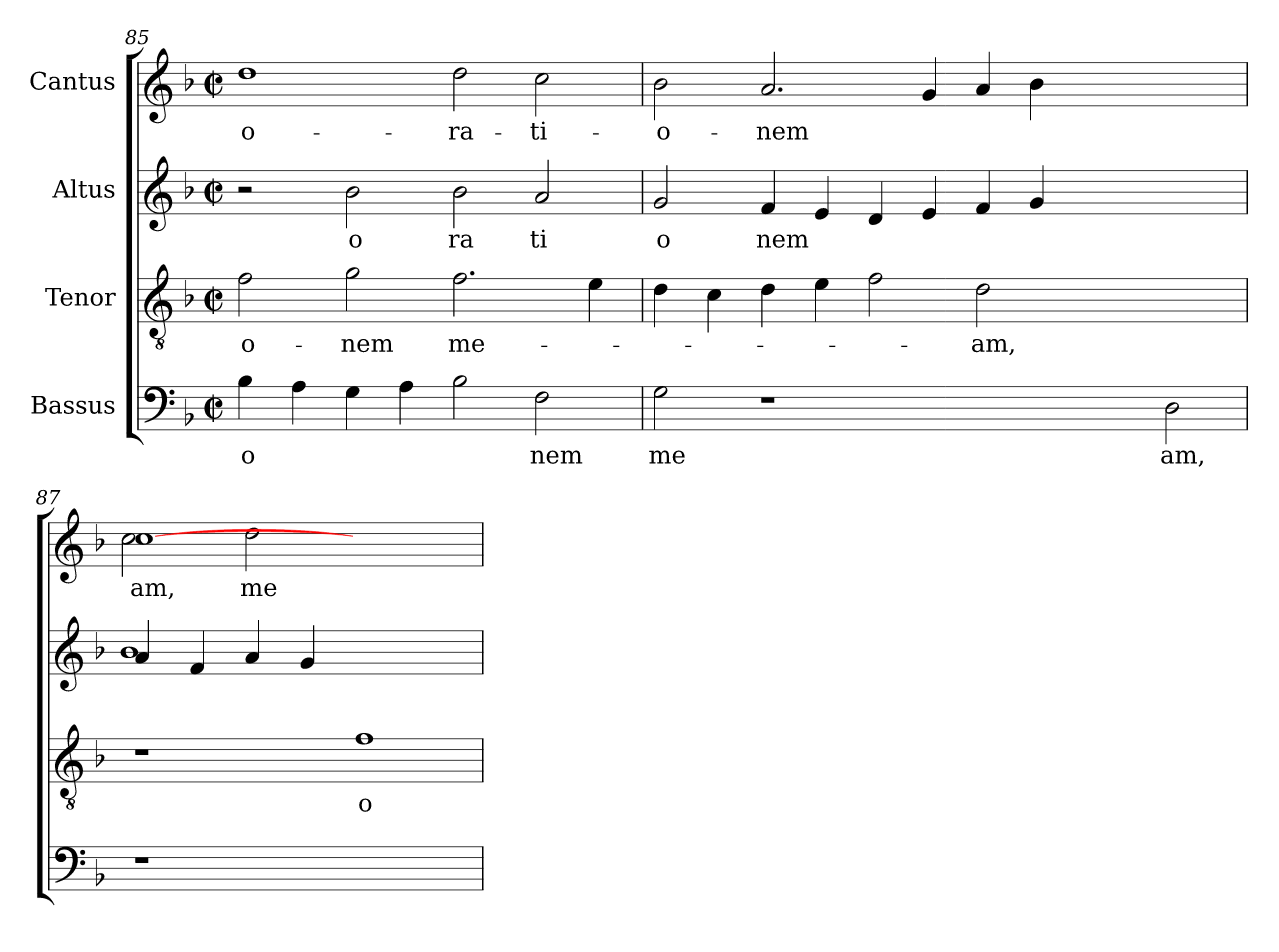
**kern	**text	**kern	**text	**kern	**text	**kern	**text
*part4	*part4	*part3	*part3	*part2	*part2	*part1	*part1
*staff4	*staff4	*staff3	*staff3	*staff2	*staff2	*staff1	*staff1
*I"Bassus	*	*I"Tenor	*	*I"Altus	*	*I"Cantus	*
*clefF4	*	*clefGv2	*	*clefG2	*	*clefG2	*
*k[b-]	*	*k[b-]	*	*k[b-]	*	*k[b-]	*
*F:	*	*F:	*	*F:	*	*F:	*
*M2/2	*	*M2/2	*	*M2/2	*	*M2/2	*
*met(c|)	*	*met(c|)	*	*met(c|)	*	*met(c|)	*
=85	=85	=85	=85	=85	=85	=85	=85
!	!LO:LY:b:cj	!	!LO:LY:b:cj	!	!	!	!LO:LY:b:cj
4B-\	o	2f\	-o-	2r	.	1dd	o-
4A\	.	.	.	.	.	.	.
!	!	!	!LO:LY:b:cj	!	!LO:LY:b:cj	!	!
4G\	.	2g\	-nem	2b-\	o	.	.
4A\	.	.	.	.	.	.	.
!	!	!	!LO:LY:b	!	!LO:LY:b:cj	!	!LO:LY:b:cj
2B-\	.	2.f\	me-	2b-\	ra	2dd\	-ra-
!	!LO:LY:b:cj	!	!	!	!LO:LY:b:cj	!	!LO:LY:b:cj
2F\	nem	.	.	2a/	ti	2cc\	-ti-
.	.	4e\	.	.	.	.	.
=86	=86	=86	=86	=86	=86	=86	=86
!	!LO:LY:b:cj	!	!	!	!LO:LY:b:cj	!	!LO:LY:b:cj
2G\	me	4d\	.	2g/	o	2b-\	-o-
.	.	4c\	.	.	.	.	.
!LO:N:vis=1	!	!	!	!	!LO:LY:b	!	!LO:LY:b
0r	.	4d\	.	4f/	nem	2.a/	-nem
.	.	4e\	.	4e/	.	.	.
.	.	2f\	.	4d/	.	.	.
.	.	.	.	4e/	.	4g/	.
!	!	!	!LO:LY:b:cj	!	!	!	!
.	.	2d\	-am,	4f/	.	4a/	.
.	.	.	.	4g/	.	4b-\	.
.	.	1ryy	.	1ryy	.	1ryy	.
!	!LO:LY:b:cj	!	!	!	!	!	!
2D\	am,	.	.	.	.	.	.
!!LO:LB:g=z
=87	=87	=87	=87	=87	=87	=87	=87
*	*	*	*	*^	*	*	*
!	!	!	!	!	!	!	!	!LO:LY:b
*	*	*	*	*	*	*	*^	*
1r	.	1r	.	4a/	1b-	.	[>1cc	2cc\	am,
.	.	.	.	4f/	.	.	.	.	.
!	!	!	!	!	!	!	!	!	!LO:LY:b:cj
.	.	.	.	4a/	.	.	.	2dd\	me
.	.	.	.	4g/	.	.	.	.	.
!	!	!	!LO:LY:b:cj	!	!	!	!	!	!
1ryy	.	1f	o	1ryy	1ryy	.	1ryy	1ryy	.
*	*	*	*	*v	*v	*	*	*	*
*	*	*	*	*	*	*v	*v	*
=	=	=	=	=	=	=	=
*-	*-	*-	*-	*-	*-	*-	*-
